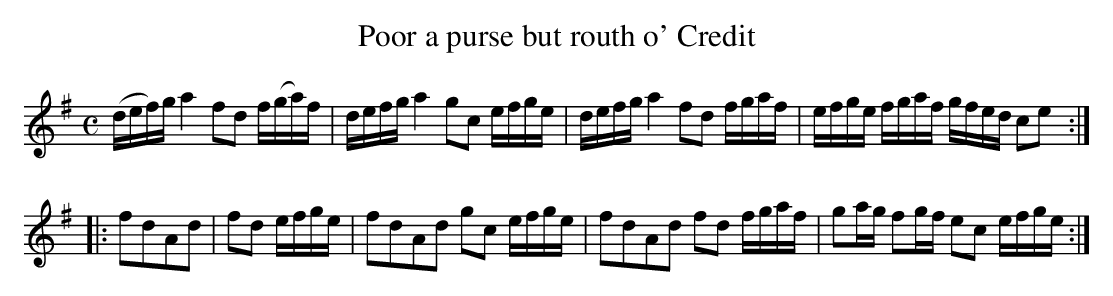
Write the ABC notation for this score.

X:1
T:Poor a purse but routh o' Credit
L:1/16
M:C
K:E minor
(def)g a4 f2d2 f(ga)f| defg a4 g2c2 efge|\
defg a4 f2d2 fgaf| efge fgaf gfed c2e2::
f2d2A2d2| f2d2 efge| f2d2A2d2 g2c2 efge|\
f2d2A2d2 f2d2 fgaf| g2ag f2gf e2c2 efge:|
